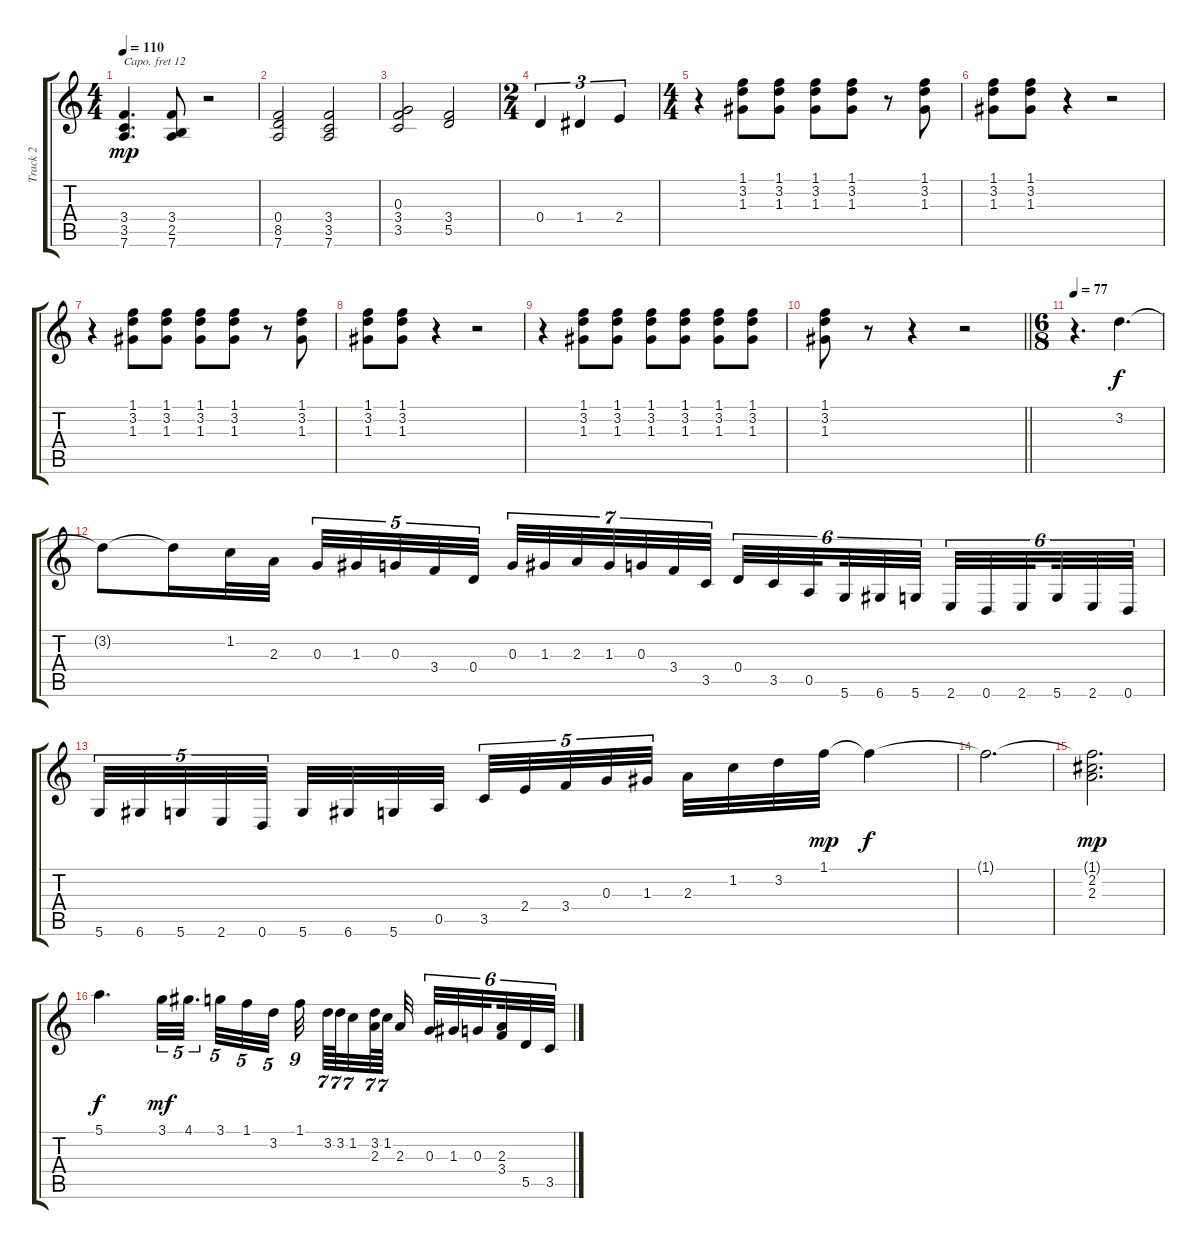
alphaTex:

\track ("Track 2" "Track 2") {instrument drawbarorgan}
\staff {score tabs}
\capo 12
\tuning (E4 B3 G3 D3 A2 D2) {hide}
\ts (4 4)
\tempo 110
\clef g2
\ks c
(3.4 3.5 7.6).4{d dy mp} (3.4 2.5 7.6).8 r.2 |
(0.4 8.5 7.6).2 (3.4 3.5 7.6).2 |
(0.3 3.4 3.5).2 (3.4 5.5).2 |
\ts (2 4)
0.4.4{tu (3 2)} 1.4.4{tu (3 2)} 2.4.4{tu (3 2)} |
\ts (4 4)
r.4 (1.1 3.2 1.3).8 (1.1 3.2 1.3).8 (1.1 3.2 1.3).8 (1.1 3.2 1.3).8 r.8 (1.1 3.2 1.3).8 |
(1.1 3.2 1.3).8 (1.1 3.2 1.3).8 r.4 r.2 |
r.4 (1.1 3.2 1.3).8 (1.1 3.2 1.3).8 (1.1 3.2 1.3).8 (1.1 3.2 1.3).8 r.8 (1.1 3.2 1.3).8 |
(1.1 3.2 1.3).8 (1.1 3.2 1.3).8 r.4 r.2 |
r.4 (1.1 3.2 1.3).8 (1.1 3.2 1.3).8 (1.1 3.2 1.3).8 (1.1 3.2 1.3).8 (1.1 3.2 1.3).8 (1.1 3.2 1.3).8 |
\barLineRight lightlight
(1.1 3.2 1.3).8 r.8 r.4 r.2 |
\ts (6 8)
\tempo 77
r.4{d volume 7} 3.2.4{d dy f} |
3.2{t}.8 3.2{t}.16 1.2.32 2.3.32{beam splitsecondary} 0.3.32{tu (5 4)} 1.3.32{tu (5 4)} 0.3.32{tu (5 4)} 3.4.32{tu (5 4)} 0.4.32{tu (5 4)} 0.3.32{tu (7 4)} 1.3.32{tu (7 4)} 2.3.32{tu (7 4)} 1.3.32{tu (7 4)} 0.3.32{tu (7 4)} 3.4.32{tu (7 4)} 3.5.32{tu (7 4) beam splitsecondary} 0.4.32{tu (6 4)} 3.5.32{tu (6 4)} 0.5.32{tu (6 4) beam splitsecondary} 5.6.32{tu (6 4)} 6.6.32{tu (6 4)} 5.6.32{tu (6 4) beam splitsecondary} 2.6.32{tu (6 4)} 0.6.32{tu (6 4)} 2.6.32{tu (6 4) beam splitsecondary} 5.6.32{tu (6 4)} 2.6.32{tu (6 4)} 0.6.32{tu (6 4)} |
5.6.32{tu (5 4)} 6.6.32{tu (5 4)} 5.6.32{tu (5 4)} 2.6.32{tu (5 4)} 0.6.32{tu (5 4) beam splitsecondary} 5.6.32 6.6.32 5.6.32 0.5.32{beam splitsecondary} 3.5.32{tu (5 4)} 2.4.32{tu (5 4)} 3.4.32{tu (5 4)} 0.3.32{tu (5 4)} 1.3.32{tu (5 4)} 2.3.32 1.2.32 3.2.32 1.1.32{dy mp} 1.1{t}.4{dy f} |
1.1{t}.2{d} |
(1.1{t} 2.2 2.3).2{d dy mp} |
5.1.4{d dy f} 3.1.32{tu (5 4) dy mf} 4.1.32{d tu (5 4)} 3.1.32{tu (5 4)} 1.1.32{tu (5 4)} 3.2.32{tu (5 4)} 1.1.32{tu (9 8)} 3.2.64{tu (7 4)} 3.2.64{tu (7 4)} 1.2.32{tu (7 4)} (3.2 2.3).64{tu (7 4)} 1.2.64{tu (7 4) beam splitsecondary} 2.3.32{beam splitsecondary} 0.3.32{tu (6 4)} 1.3.32{tu (6 4)} 0.3.32{tu (6 4) beam splitsecondary} (2.3 3.4).32{tu (6 4)} 5.5.32{tu (6 4)} 3.5.32{tu (6 4)}
